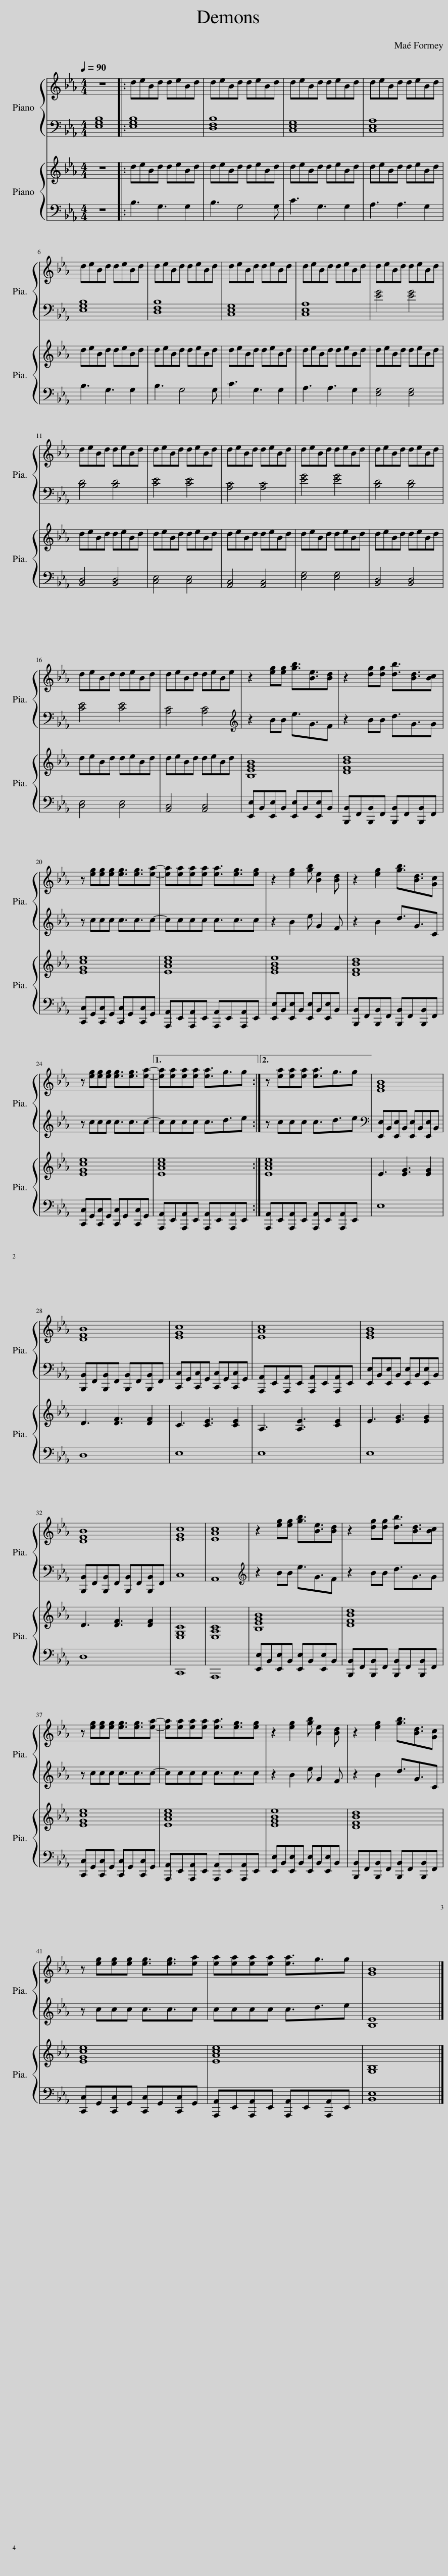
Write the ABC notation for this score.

X:1
%%score { 1 | 2 } { 3 | 4 }
L:1/8
Q:1/4=90
M:4/4
I:linebreak $
K:Eb
V:1 treble
V:2 bass
V:3 treble
V:4 bass
V:1
 z8 |: deBd deBd | deBd deBd | deBd deBd | deBd deBd |$ %5
 deBd deBd | deBd deBd | deBd deBd | deBd deBd | deBd deBd |$ %10
 deBd deBd | deBd deBd | deBd deBd | deBd deBd | deBd deBd |$ %15
 deBd deBd | deBd deBe | z2 [eg][eg] [gb]3/2[Be]3/2[Bd] | z2 [dg][dg] [db]3/2[Bd]3/2[Bc] |$ z [eg][eg][eg] [eg]3/2[eg]3/2[ea]- | %20
 [ea][ea][ea][ea] [ea]3/2[eg]3/2[eg] | z2 [eg]2 [gb] [Be]2 [Bd] | z2 [eg]2 [gb]3/2[Bd]3/2[Gc] |$ z [eg][eg][eg] [eg]3/2[eg]3/2[ea]- |1 [ea][ea][ea][ea] [ea]3/2g3/2g :|2 %25
 z [ea][ea][ea] [ea]3/2g3/2g || [EGB]8 |$ [DFB]8 | [EGc]8 | [EAc]8 | %30
 [EGB]8 |$ [DFB]8 | [EGc]8 | [EAc]8 | z2 [eg][eg] [gb]3/2[Be]3/2[Bd] | %35
 z2 [dg][dg] [db]3/2[Bd]3/2[Bc] |$ z [eg][eg][eg] [eg]3/2[eg]3/2[ea]- | [ea][ea][ea][ea] [ea]3/2[eg]3/2[eg] | z2 [eg]2 [gb] [Be]2 [Bd] | z2 [eg]2 [gb]3/2[Bd]3/2[Gc] |$ %40
 z [eg][eg][eg] [eg]3/2[eg]3/2[ea] | [ea][ea][ea][ea] [ea]3/2g3/2g | [GB]8 |] %43
V:2
 [E,G,B,]8 |: [E,G,B,]8 | [D,F,B,]8 | [C,E,G,]8 | [C,E,A,]8 |$ %5
 [E,G,B,]8 | [D,F,B,]8 | [C,E,G,]8 | [C,E,A,]8 | [EG]4 [EG]4 |$ %10
 [B,D]4 [B,D]4 | [CE]4 [CE]4 | [A,C]4 [A,C]4 | [EG]4 [EG]4 | [B,D]4 [B,D]4 |$ %15
 [CE]4 [CE]4 | [A,C]4 [A,C]4 |[K:treble] z2 BB e3/2G3/2F | z2 BB d3/2G3/2G |$ z ccc c3/2c3/2c- | %20
 cccc c3/2c3/2c | z2 B2 e G2 F | z2 B2 d3/2G3/2C |$ z ccc c3/2c3/2c- |1 cccc c3/2d3/2e :|2 %25
 z ccc c3/2d3/2e ||[K:bass] [E,,E,]B,,[E,,E,]B,, [E,,E,]B,,[E,,E,]B,, |$ [B,,,B,,]F,,[B,,,B,,]F,, [B,,,B,,]F,,[B,,,B,,]F,, | [C,,C,]G,,[C,,C,]G,, [C,,C,]G,,[C,,C,]G,, | [A,,,A,,]E,,[A,,,A,,]E,, [A,,,A,,]E,,[A,,,A,,]E,, | %30
 [E,,E,]B,,[E,,E,]B,, [E,,E,]B,,[E,,E,]B,, |$ [B,,,B,,]F,,[B,,,B,,]F,, [B,,,B,,]F,,[B,,,B,,]F,, | C,8 | A,,8 |[K:treble] z2 BB e3/2G3/2F | %35
 z2 BB d3/2G3/2G |$ z ccc c3/2c3/2c- | cccc c3/2c3/2c | z2 B2 e G2 F | z2 B2 d3/2G3/2C |$ %40
 z ccc c3/2c3/2c | cccc c3/2d3/2e | [B,E]8 |] %43
V:3
 z8 |: deBd deBd | deBd deBd | deBd deBd | deBd deBd |$ %5
 deBd deBd | deBd deBd | deBd deBd | deBd deBd | deBd deBd |$ %10
 deBd deBd | deBd deBd | deBd deBd | deBd deBd | deBd deBd |$ %15
 deBd deBd | deBd deBd | [B,EGB]8 | [DFBd]8 |$ [EGce]8 | %20
 [EAce]8 | [EGBe]8 | [DFBd]8 |$ [EGce]8 |1 [EAce]8 :|2 %25
 [EAce]8 || E3 [EG]3 [EG]2 |$ D3 [DF]3 [DF]2 | C3 [CE]3 [CE]2 | A,3 [A,E]3 [CE]2 | %30
 E3 [EG]3 [EG]2 |$ D3 [DF]3 [DF]2 | [E,G,C]8 | [E,A,C]8 | [B,EGB]8 | %35
 [DFBd]8 |$ [EGce]8 | [EAce]8 | [EGBe]8 | [DFBd]8 |$ %40
 [EGce]8 | [EAce]8 | [G,B,]8 |] %43
V:4
 z8 |: B,3 G,3 G,2 | B,3 G,4 G, | C3 G,3 G,2 | A,3 A,3 G,2 |$ %5
 B,3 G,3 G,2 | B,3 G,4 G, | C3 G,3 G,2 | A,3 A,3 G,2 | [E,G,]4 [E,G,]4 |$ %10
 [B,,D,]4 [B,,D,]4 | [C,E,]4 [C,E,]4 | [A,,C,]4 [A,,C,]4 | [E,G,]4 [E,G,]4 | [B,,D,]4 [B,,D,]4 |$ %15
 [C,E,]4 [C,E,]4 | [A,,C,]4 [A,,C,]4 | [E,,E,]B,,[E,,E,]B,, [E,,E,]B,,[E,,E,]B,, | [B,,,B,,]F,,[B,,,B,,]F,, [B,,,B,,]F,,[B,,,B,,]F,, |$ [C,,C,]G,,[C,,C,]G,, [C,,C,]G,,[C,,C,]G,, | %20
 [A,,,A,,]E,,[A,,,A,,]E,, [A,,,A,,]E,,[A,,,A,,]E,, | [E,,E,]B,,[E,,E,]B,, [E,,E,]B,,[E,,E,]B,, | [B,,,B,,]F,,[B,,,B,,]F,, [B,,,B,,]F,,[B,,,B,,]F,, |$ [C,,C,]G,,[C,,C,]G,, [C,,C,]G,,[C,,C,]G,, |1 [A,,,A,,]E,,[A,,,A,,]E,, [A,,,A,,]E,,[A,,,A,,]E,, :|2 %25
 [A,,,A,,]E,,[A,,,A,,]E,, [A,,,A,,]E,,[A,,,A,,]E,, || E,8 |$ D,8 | E,8 | E,8 | %30
 E,8 |$ D,8 | C,,8 | A,,,8 | [E,,E,]B,,[E,,E,]B,, [E,,E,]B,,[E,,E,]B,, | %35
 [B,,,B,,]F,,[B,,,B,,]F,, [B,,,B,,]F,,[B,,,B,,]F,, |$ [C,,C,]G,,[C,,C,]G,, [C,,C,]G,,[C,,C,]G,, | [A,,,A,,]E,,[A,,,A,,]E,, [A,,,A,,]E,,[A,,,A,,]E,, | [E,,E,]B,,[E,,E,]B,, [E,,E,]B,,[E,,E,]B,, | [B,,,B,,]F,,[B,,,B,,]F,, [B,,,B,,]F,,[B,,,B,,]F,, |$ %40
 [C,,C,]G,,[C,,C,]G,, [C,,C,]G,,[C,,C,]G,, | [A,,,A,,]E,,[A,,,A,,]E,, [A,,,A,,]E,,[A,,,A,,]E,, | [B,,E,]8 |] %43
